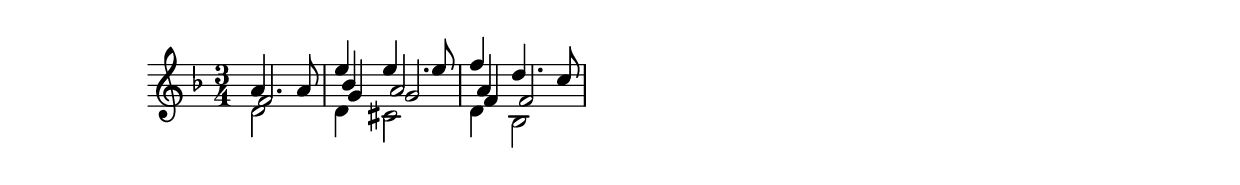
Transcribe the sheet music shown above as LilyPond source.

%% Do not edit this file; it is auto-generated from LSR http://lsr.dsi.unimi.it
%% This file is in the public domain.
\version "2.13.1"

\header {
  lsrtags = "simultaneous-notes"

%% Translation of GIT committish: b2d4318d6c53df8469dfa4da09b27c15a374d0ca
 doctitlees = "Voces adicionales para evitar colisiones"
 texidoces = "
En ciertos casos de polifonía compleja, se necesitan voces adicionales
para evitar colisiones entre las notas.  Si se necesitan más de cuatro
voces paralelas, las voces adicionales se añaden definiendo una
variable que utiliza la función de Scheme @code{context-spec-music}.

"

%% Translation of GIT committish: d96023d8792c8af202c7cb8508010c0d3648899d
  texidocde = "
Ein einigen Fällen von sehr komplexer polyphoner Musik sind zusätzliche
Stimmen notwendig, um Zusammestöße zwischen den Noten zu vermeiden.
Wenn mehr als vier parallele Stimmen benötigt werden, können zusätzliche
Stimmen definiert werden, indem eine Variable mit der Funktion
@code{context-spec-music} definiert wird.

"
  doctitlede = "Zusätzliche Stimmen, um Zusammenstöße zu vermeiden"

  texidoc = "
In some instances of complex polyphonic music, additional voices are
necessary to prevent collisions between notes.  If more than four
parallel voices are needed, additional voices can be added by defining
a variable using the Scheme function @code{context-spec-music}.

"
  doctitle = "Additional voices to avoid collisions"
} % begin verbatim

voiceFive = #(context-spec-music (make-voice-props-set 4) 'Voice)
\relative c'' {
  \time 3/4 \key d \minor \partial 2
  <<
    { \voiceOne
      a4. a8
      e'4 e4. e8
      f4 d4. c8
    } \\ {
      \voiceThree
      f,2
      bes4 a2
      a4 s2
    } \\ {
      \voiceFive
      s2
      g4 g2
      f4 f2
    } \\ {
      \voiceTwo
      d2
      d4 cis2
      d4 bes2
    }
  >>
}

